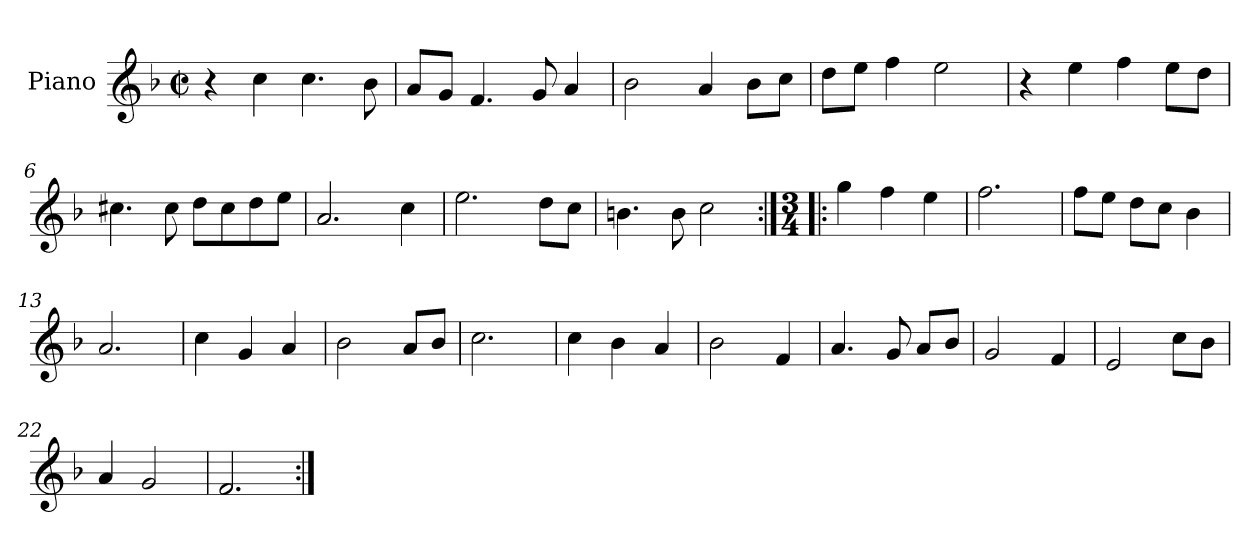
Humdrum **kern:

**kern
*part1
*staff1
*I"Piano
*I'Pno.
*clefG2
*k[b-]
*M2/2
*met(c|)
=1
4r
4cc\
4.cc\
8b-\
=2
8a/L
8g/J
4.f/
8g/
4a/
=3
2b-\
4a/
8b-\L
8cc\J
=4
8dd\L
8ee\J
4ff\
2ee\
=5
4r
4ee\
4ff\
8ee\L
8dd\J
=6
4.cc#X\
8cc#\
8dd\L
8cc#\
8dd\
8ee\J
=7
2.a/
4cc\
=8
2.ee\
8dd\L
8cc\J
=9
4.bn\
8b\
2cc\
=10:|!|:
*M3/4
4gg\
4ff\
4ee\
=11
2.ff\
=12
8ff\L
8ee\J
8dd\L
8cc\J
4b-\
=13
2.a/
=14
4cc\
4g/
4a/
=15
2b-\
8a/L
8b-/J
=16
2.cc\
=17
4cc\
4b-\
4a/
=18
2b-\
4f/
=19
4.a/
8g/
8a/L
8b-/J
=20
2g/
4f/
=21
2e/
8cc\L
8b-\J
=22
4a/
2g/
=23
2.f/
=:|!
*-
